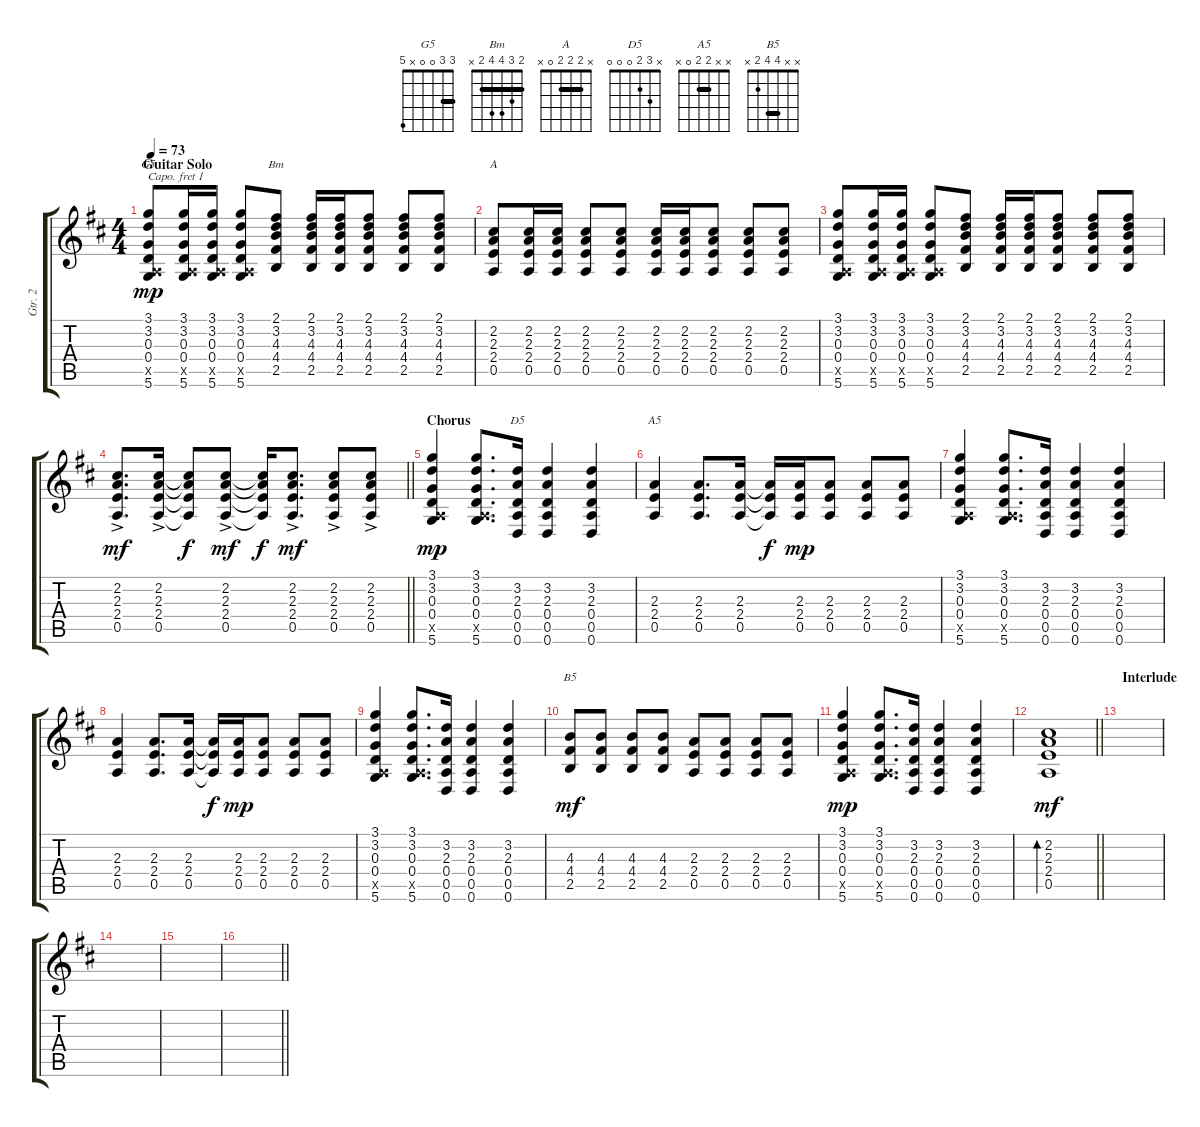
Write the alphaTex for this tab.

\track ("Gtr. 2" "Gtr. 2") {instrument electricguitarjazz}
\staff {score tabs}
\capo 1
\tuning (Eb4 Bb3 Gb3 Db3 Ab2 Db2) {hide}
\chord ("G5" 3 3 0 0 x 5) {barre 3}
\chord ("Bm" 2 3 4 4 2 x) {barre 2}
\chord ("A" x 2 2 2 0 x) {barre 2}
\chord ("D5" x 3 2 0 0 0)
\chord ("A5" x x 2 2 0 x) {barre 2}
\chord ("B5" x x 4 4 2 x) {barre 4}
\ts (4 4)
\section ("" "Guitar Solo")
\tempo 73
\clef g2
\ks d
(3.1 3.2 0.3 0.4 0.5{x} 5.6).8{ch "G5" dy mp} (3.1 3.2 0.3 0.4 0.5{x} 5.6).16 (3.1 3.2 0.3 0.4 0.5{x} 5.6).16 (3.1 3.2 0.3 0.4 0.5{x} 5.6).8 (2.1 3.2 4.3 4.4 2.5).8{ch "Bm"} (2.1 3.2 4.3 4.4 2.5).16 (2.1 3.2 4.3 4.4 2.5).16 (2.1 3.2 4.3 4.4 2.5).8 (2.1 3.2 4.3 4.4 2.5).8 (2.1 3.2 4.3 4.4 2.5).8 |
(2.2 2.3 2.4 0.5).8{ch "A"} (2.2 2.3 2.4 0.5).16 (2.2 2.3 2.4 0.5).16 (2.2 2.3 2.4 0.5).8 (2.2 2.3 2.4 0.5).8 (2.2 2.3 2.4 0.5).16 (2.2 2.3 2.4 0.5).16 (2.2 2.3 2.4 0.5).8 (2.2 2.3 2.4 0.5).8 (2.2 2.3 2.4 0.5).8 |
(3.1 3.2 0.3 0.4 0.5{x} 5.6).8 (3.1 3.2 0.3 0.4 0.5{x} 5.6).16 (3.1 3.2 0.3 0.4 0.5{x} 5.6).16 (3.1 3.2 0.3 0.4 0.5{x} 5.6).8 (2.1 3.2 4.3 4.4 2.5).8 (2.1 3.2 4.3 4.4 2.5).16 (2.1 3.2 4.3 4.4 2.5).16 (2.1 3.2 4.3 4.4 2.5).8 (2.1 3.2 4.3 4.4 2.5).8 (2.1 3.2 4.3 4.4 2.5).8 |
\barLineRight lightlight
(2.2{ac} 2.3{ac} 2.4{ac} 0.5{ac}).8{d dy mf} (2.2{ac} 2.3{ac} 2.4{ac} 0.5{ac}).16 (2.2{t} 2.3{t} 2.4{t} 0.5{t}).8{dy f} (2.2{ac} 2.3{ac} 2.4{ac} 0.5{ac}).8{dy mf} (2.2{t} 2.3{t} 2.4{t} 0.5{t}).16{dy f} (2.2{ac} 2.3{ac} 2.4{ac} 0.5{ac}).8{d dy mf} (2.2{ac} 2.3{ac} 2.4{ac} 0.5{ac}).8 (2.2{ac} 2.3{ac} 2.4{ac} 0.5{ac}).8 |
\section ("" "Chorus")
(3.1 3.2 0.3 0.4 0.5{x} 5.6).4{dy mp} (3.1 3.2 0.3 0.4 0.5{x} 5.6).8{d} (3.2 2.3 0.4 0.5 0.6).16{ch "D5"} (3.2 2.3 0.4 0.5 0.6).4 (3.2 2.3 0.4 0.5 0.6).4 |
(2.3 2.4 0.5).4{ch "A5"} (2.3 2.4 0.5).8{d} (2.3 2.4 0.5).16 (2.3{t} 2.4{t} 0.5{t}).16{dy f} (2.3 2.4 0.5).16{dy mp} (2.3 2.4 0.5).8 (2.3 2.4 0.5).8 (2.3 2.4 0.5).8 |
(3.1 3.2 0.3 0.4 0.5{x} 5.6).4 (3.1 3.2 0.3 0.4 0.5{x} 5.6).8{d} (3.2 2.3 0.4 0.5 0.6).16 (3.2 2.3 0.4 0.5 0.6).4 (3.2 2.3 0.4 0.5 0.6).4 |
(2.3 2.4 0.5).4 (2.3 2.4 0.5).8{d} (2.3 2.4 0.5).16 (2.3{t} 2.4{t} 0.5{t}).16{dy f} (2.3 2.4 0.5).16{dy mp} (2.3 2.4 0.5).8 (2.3 2.4 0.5).8 (2.3 2.4 0.5).8 |
(3.1 3.2 0.3 0.4 0.5{x} 5.6).4 (3.1 3.2 0.3 0.4 0.5{x} 5.6).8{d} (3.2 2.3 0.4 0.5 0.6).16 (3.2 2.3 0.4 0.5 0.6).4 (3.2 2.3 0.4 0.5 0.6).4 |
(4.3 4.4 2.5).8{ch "B5" dy mf} (4.3 4.4 2.5).8 (4.3 4.4 2.5).8 (4.3 4.4 2.5).8 (2.3 2.4 0.5).8 (2.3 2.4 0.5).8 (2.3 2.4 0.5).8 (2.3 2.4 0.5).8 |
(3.1 3.2 0.3 0.4 0.5{x} 5.6).4{dy mp} (3.1 3.2 0.3 0.4 0.5{x} 5.6).8{d} (3.2 2.3 0.4 0.5 0.6).16 (3.2 2.3 0.4 0.5 0.6).4 (3.2 2.3 0.4 0.5 0.6).4 |
\barLineRight lightlight
(2.2 2.3 2.4 0.5).1{bd 120 dy mf} |
\section ("" "Interlude")
|
|
|
\barLineRight lightlight
